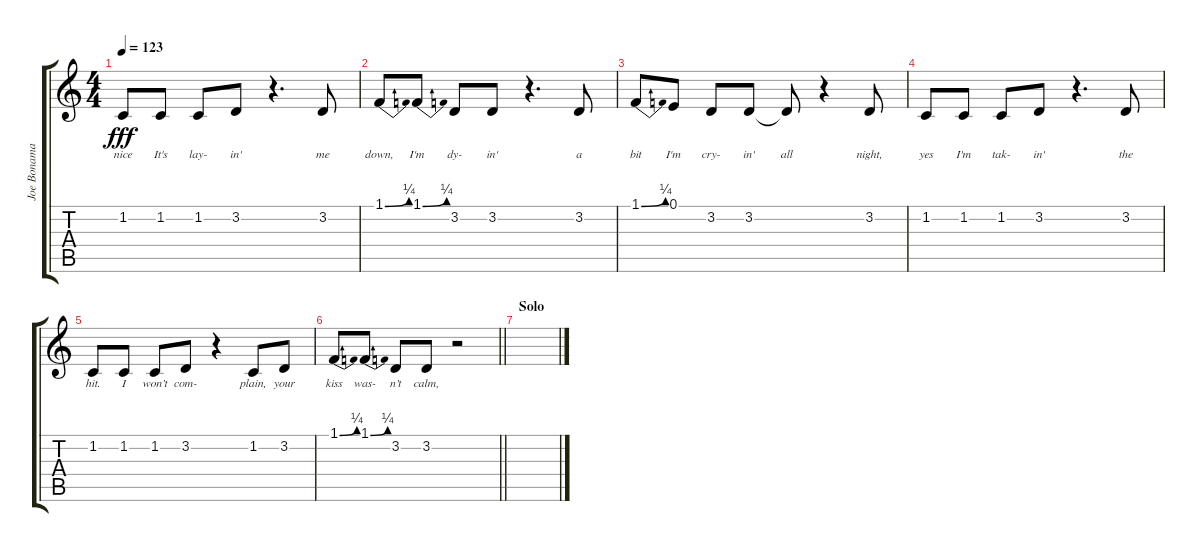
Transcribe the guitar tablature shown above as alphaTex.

\track ("Joe Bonamassa - Vocals" "Joe Bonama") {instrument altosax}
\staff {score tabs}
\tuning (E4 B3 G3 D3 A2 E2) {hide}
\ts (4 4)
\tempo 123
\clef g2
\ks c
1.2.8{lyrics (0 "nice") lyrics (1 "") lyrics (2 "") lyrics (3 "") lyrics (4 "") dy fff} 1.2.8{lyrics (0 "It's") lyrics (1 "") lyrics (2 "") lyrics (3 "") lyrics (4 "")} 1.2.8{lyrics (0 "lay-") lyrics (1 "") lyrics (2 "") lyrics (3 "") lyrics (4 "")} 3.2.8{lyrics (0 "in'") lyrics (1 "") lyrics (2 "") lyrics (3 "") lyrics (4 "")} r.4{d} 3.2.8{lyrics (0 "me") lyrics (1 "") lyrics (2 "") lyrics (3 "") lyrics (4 "")} |
1.1{be (bend 0 0 60 1)}.8{lyrics (0 "down,") lyrics (1 "") lyrics (2 "") lyrics (3 "") lyrics (4 "")} 1.1{be (bend 0 0 60 1)}.8{lyrics (0 "I'm") lyrics (1 "") lyrics (2 "") lyrics (3 "") lyrics (4 "")} 3.2.8{lyrics (0 "dy-") lyrics (1 "") lyrics (2 "") lyrics (3 "") lyrics (4 "")} 3.2.8{lyrics (0 "in'") lyrics (1 "") lyrics (2 "") lyrics (3 "") lyrics (4 "")} r.4{d} 3.2.8{lyrics (0 "a") lyrics (1 "") lyrics (2 "") lyrics (3 "") lyrics (4 "")} |
1.1{be (bend 0 0 60 1)}.8{lyrics (0 "bit") lyrics (1 "") lyrics (2 "") lyrics (3 "") lyrics (4 "")} 0.1.8{lyrics (0 "I'm") lyrics (1 "") lyrics (2 "") lyrics (3 "") lyrics (4 "")} 3.2.8{lyrics (0 "cry-") lyrics (1 "") lyrics (2 "") lyrics (3 "") lyrics (4 "")} 3.2.8{lyrics (0 "in'") lyrics (1 "") lyrics (2 "") lyrics (3 "") lyrics (4 "")} 3.2{t}.8{lyrics (0 "all") lyrics (1 "") lyrics (2 "") lyrics (3 "") lyrics (4 "")} r.4 3.2.8{lyrics (0 "night,") lyrics (1 "") lyrics (2 "") lyrics (3 "") lyrics (4 "")} |
1.2.8{lyrics (0 "yes") lyrics (1 "") lyrics (2 "") lyrics (3 "") lyrics (4 "")} 1.2.8{lyrics (0 "I'm") lyrics (1 "") lyrics (2 "") lyrics (3 "") lyrics (4 "")} 1.2.8{lyrics (0 "tak-") lyrics (1 "") lyrics (2 "") lyrics (3 "") lyrics (4 "")} 3.2.8{lyrics (0 "in'") lyrics (1 "") lyrics (2 "") lyrics (3 "") lyrics (4 "")} r.4{d} 3.2.8{lyrics (0 "the") lyrics (1 "") lyrics (2 "") lyrics (3 "") lyrics (4 "")} |
1.2.8{lyrics (0 "hit.") lyrics (1 "") lyrics (2 "") lyrics (3 "") lyrics (4 "")} 1.2.8{lyrics (0 "I") lyrics (1 "") lyrics (2 "") lyrics (3 "") lyrics (4 "")} 1.2.8{lyrics (0 "won’t") lyrics (1 "") lyrics (2 "") lyrics (3 "") lyrics (4 "")} 3.2.8{lyrics (0 "com-") lyrics (1 "") lyrics (2 "") lyrics (3 "") lyrics (4 "")} r.4 1.2.8{lyrics (0 "plain,") lyrics (1 "") lyrics (2 "") lyrics (3 "") lyrics (4 "")} 3.2.8{lyrics (0 "your") lyrics (1 "") lyrics (2 "") lyrics (3 "") lyrics (4 "")} |
\barLineRight lightlight
1.1{be (bend 0 0 60 1)}.8{lyrics (0 "kiss") lyrics (1 "") lyrics (2 "") lyrics (3 "") lyrics (4 "")} 1.1{be (bend 0 0 60 1)}.8{lyrics (0 "was-") lyrics (1 "") lyrics (2 "") lyrics (3 "") lyrics (4 "")} 3.2.8{lyrics (0 "n’t") lyrics (1 "") lyrics (2 "") lyrics (3 "") lyrics (4 "")} 3.2.8{lyrics (0 "calm,") lyrics (1 "") lyrics (2 "") lyrics (3 "") lyrics (4 "")} r.2 |
\section ("" "Solo")
